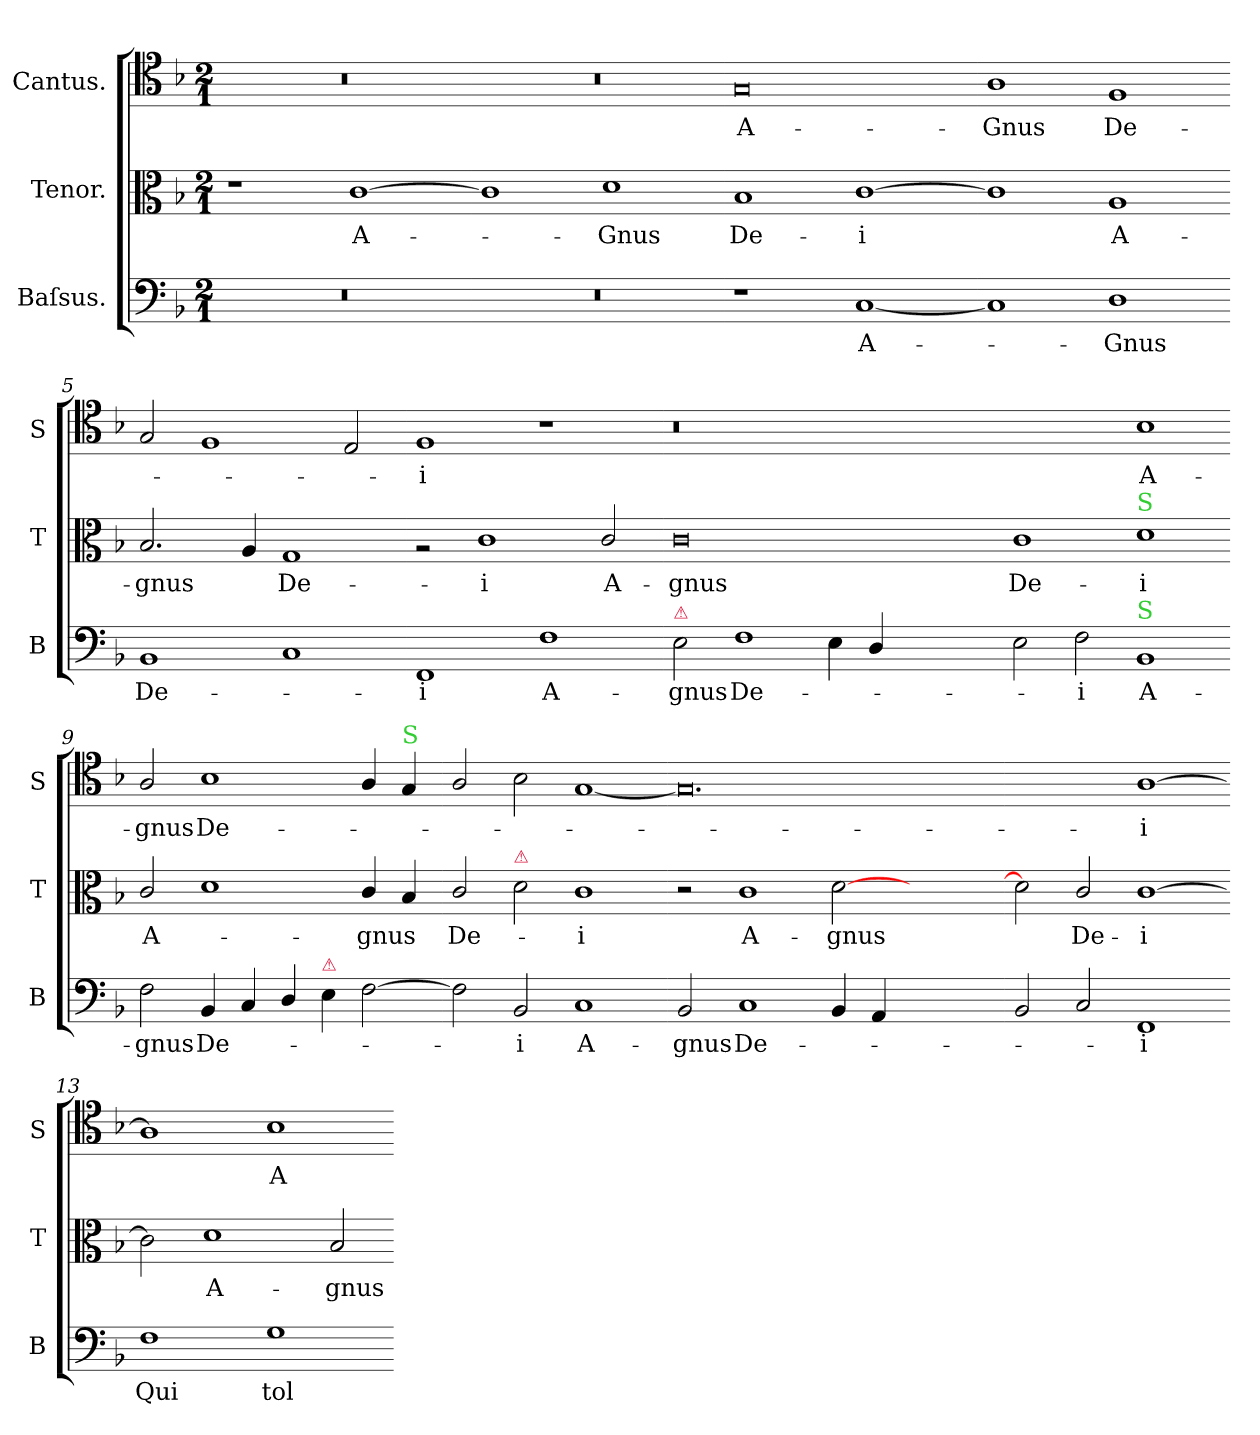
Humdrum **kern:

**kern	**text	**kern	**text	**kern	**text
*part3	*part3	*part2	*part2	*part1	*part1
*staff3	*staff3	*staff2	*staff2	*staff1	*staff1
*I"Baſsus.	*	*I"Tenor.	*	*I"Cantus.	*
*I'B	*	*I'T	*	*I'S	*
*clefF4	*	*clefC3	*	*clefC4	*
*k[b-]	*	*k[b-]	*	*k[b-]	*
*M2/1	*	*M2/1	*	*M2/1	*
=1	=1	=1	=1	=1	=1
0r	.	1r	.	0r	.
.	.	[1c	A-	.	.
=2-	=2-	=2-	=2-	=2-	=2-
0r	.	1c]	.	0r	.
.	.	1d	-Gnus	.	.
=3-	=3-	=3-	=3-	=3-	=3-
1r	.	1B-	De-	0G	A-
[1C	A-	[1c	-i	.	.
=4-	=4-	=4-	=4-	=4-	=4-
1C]	.	1c]	.	1A	-Gnus
!	!	!	!LO:LY:i	!	!
1D	-Gnus	1A	A-	1F	De-
=5-	=5-	=5-	=5-	=5-	=5-
!	!	!	!LO:LY:i	!	!
1BB-	De-	2.B-/	-gnus	2G/	.
.	.	.	.	1F	.
.	.	4A/	.	.	.
!	!	!	!LO:LY:i	!	!
1C	.	1G	De-	.	.
.	.	.	.	2E/	.
=6-	=6-	=6-	=6-	=6-	=6-
1FF	-i	2rA	.	1F	-i
!	!	!	!LO:LY:i	!	!
.	.	1c	-i	.	.
1F	A-	.	.	1r	.
.	.	2c/	A-	.	.
=7-	=7-	=7-	=7-	=7-	=7-
!LO:TX:a:color=crimson:t=⚠	!	!	!	!	!
2E\	-gnus	0c	-gnus	0.r	.
1F	De-	.	.	.	.
4E\	.	.	.	.	.
4D/	.	.	.	.	.
1ryy	.	1ryy	.	.	.
=8-	=8-	=8-	=8-	=8-	=8-
2E\	.	1c	De-	1ryy	.
2F\	-i	.	.	.	.
!	!	!LO:TX:a:color=limegreen:t=S	!	!	!
!LO:TX:a:color=limegreen:t=S	!	!	!	!	!
1BB-	A-	1d	-i	1B-	A-
=9-	=9-	=9-	=9-	=9-	=9-
!	!	!	!LO:LY:i	!	!
2F\	-gnus	2c/	A-	2A/	-gnus
4BB-/	De-	1d	.	1B-\	De-
4C/	.	.	.	.	.
4D/	.	.	.	.	.
!LO:TX:a:color=crimson:t=⚠	!	!	!	!	!
4E\	.	.	.	.	.
!	!	!	!LO:LY:i	!	!
[2F\	.	4c/	-gnus	4A/	.
!	!	!	!	!LO:TX:a:color=limegreen:t=S	!
.	.	4B-/	.	4G/	.
=10-	=10-	=10-	=10-	=10-	=10-
!	!	!	!LO:LY:i	!	!
2F\]	.	2c/	De-	2A/	.
!	!	!LO:TX:a:color=crimson:t=⚠	!	!	!
2BB-/	-i	2d\	.	2B-\	.
!	!	!	!LO:LY:i	!	!
1C	A-	1c	-i	[1G	.
=11-	=11-	=11-	=11-	=11-	=11-
2BB-/	-gnus	2r	.	0.G]	.
1C	De-	1c	A-	.	.
4BB-/	.	[2d\	-gnus	.	.
4AA/	.	.	.	.	.
1ryy	.	1ryy	.	.	.
=12-	=12-	=12-	=12-	=12-	=12-
2BB-/	.	2d\]	.	1ryy	.
2C/	.	2c/	De-	.	.
1FF	-i	[1c	-i	[1A	-i
=13-	=13-	=13-	=13-	=13-	=13-
1F	Qui	2c]	.	1A]	.
.	.	1d	A-	.	.
1G	tol-	.	.	1B-	A-
.	.	2B-/	-gnus	.	.
=-	=-	=-	=-	=-	=-
*-	*-	*-	*-	*-	*-
